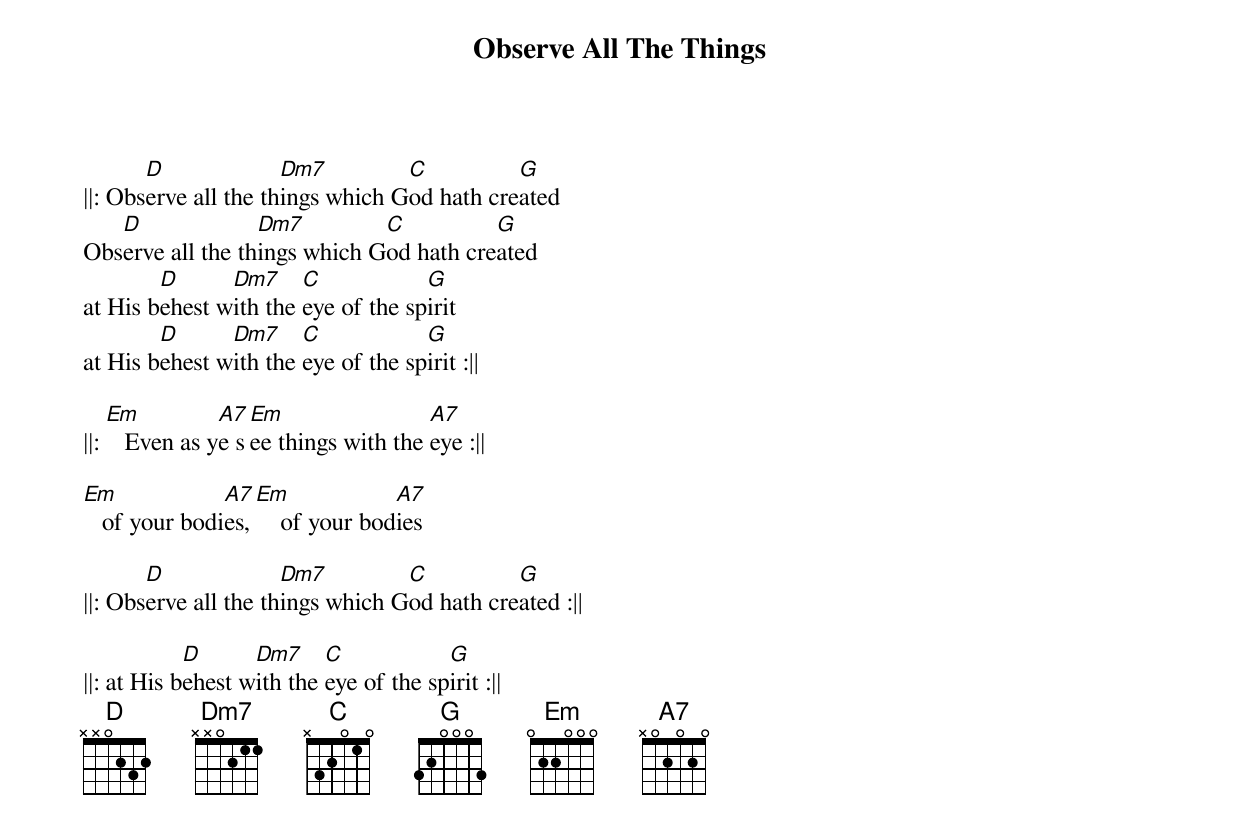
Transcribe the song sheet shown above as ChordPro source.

{title: Observe All The Things}
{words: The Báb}
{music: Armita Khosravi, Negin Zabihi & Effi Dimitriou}
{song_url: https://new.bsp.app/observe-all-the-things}

||: Obs[D]erve all the th[Dm7]ings which G[C]od hath cre[G]ated
Obs[D]erve all the th[Dm7]ings which G[C]od hath cre[G]ated
at His b[D]ehest w[Dm7]ith the [C]eye of the sp[G]irit
at His b[D]ehest w[Dm7]ith the [C]eye of the sp[G]irit :||

||: [Em]   Even as y[A7]e s[Em]ee things with the [A7]eye :||

[Em]   of your bodi[A7]es,[Em]    of your bod[A7]ies

||: Obs[D]erve all the th[Dm7]ings which G[C]od hath cre[G]ated :||

||: at His b[D]ehest w[Dm7]ith the [C]eye of the sp[G]irit :||
